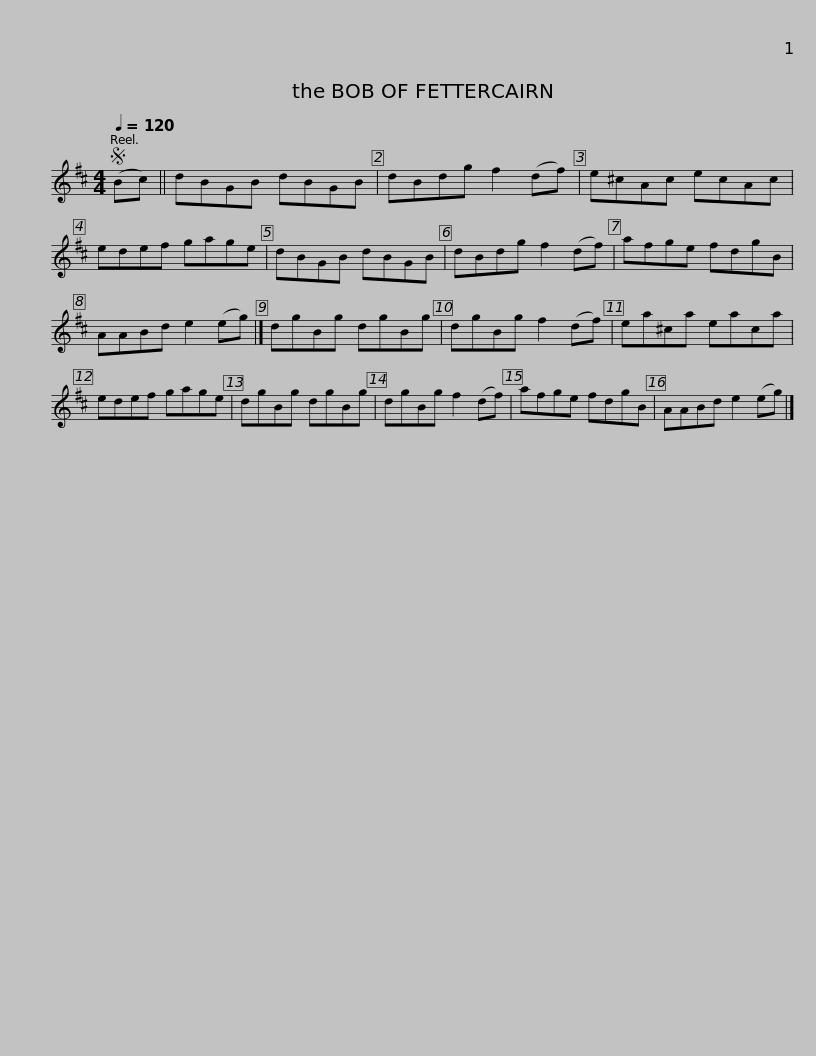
X:1
L:1/8
Q:1/4=120
M:4/4
I:linebreak $
K:D
V:1 treble
V:1
S (Bc) || dBGB dBGB | dBdg f2 (df) | e^cAc ecAc | edef gage | %5
 dBGB dBGB |$ dBdg f2 (df) | afge fdgB | AABd e2 (eg) |] dgBg dgBg | %10
 dgBg f2 (df) | ea^ca eaca |$ edef gage | dgBg dgBg | dgBg f2 (df) | %15
 afge fdgB | AABd e2 (eg) |] %17
